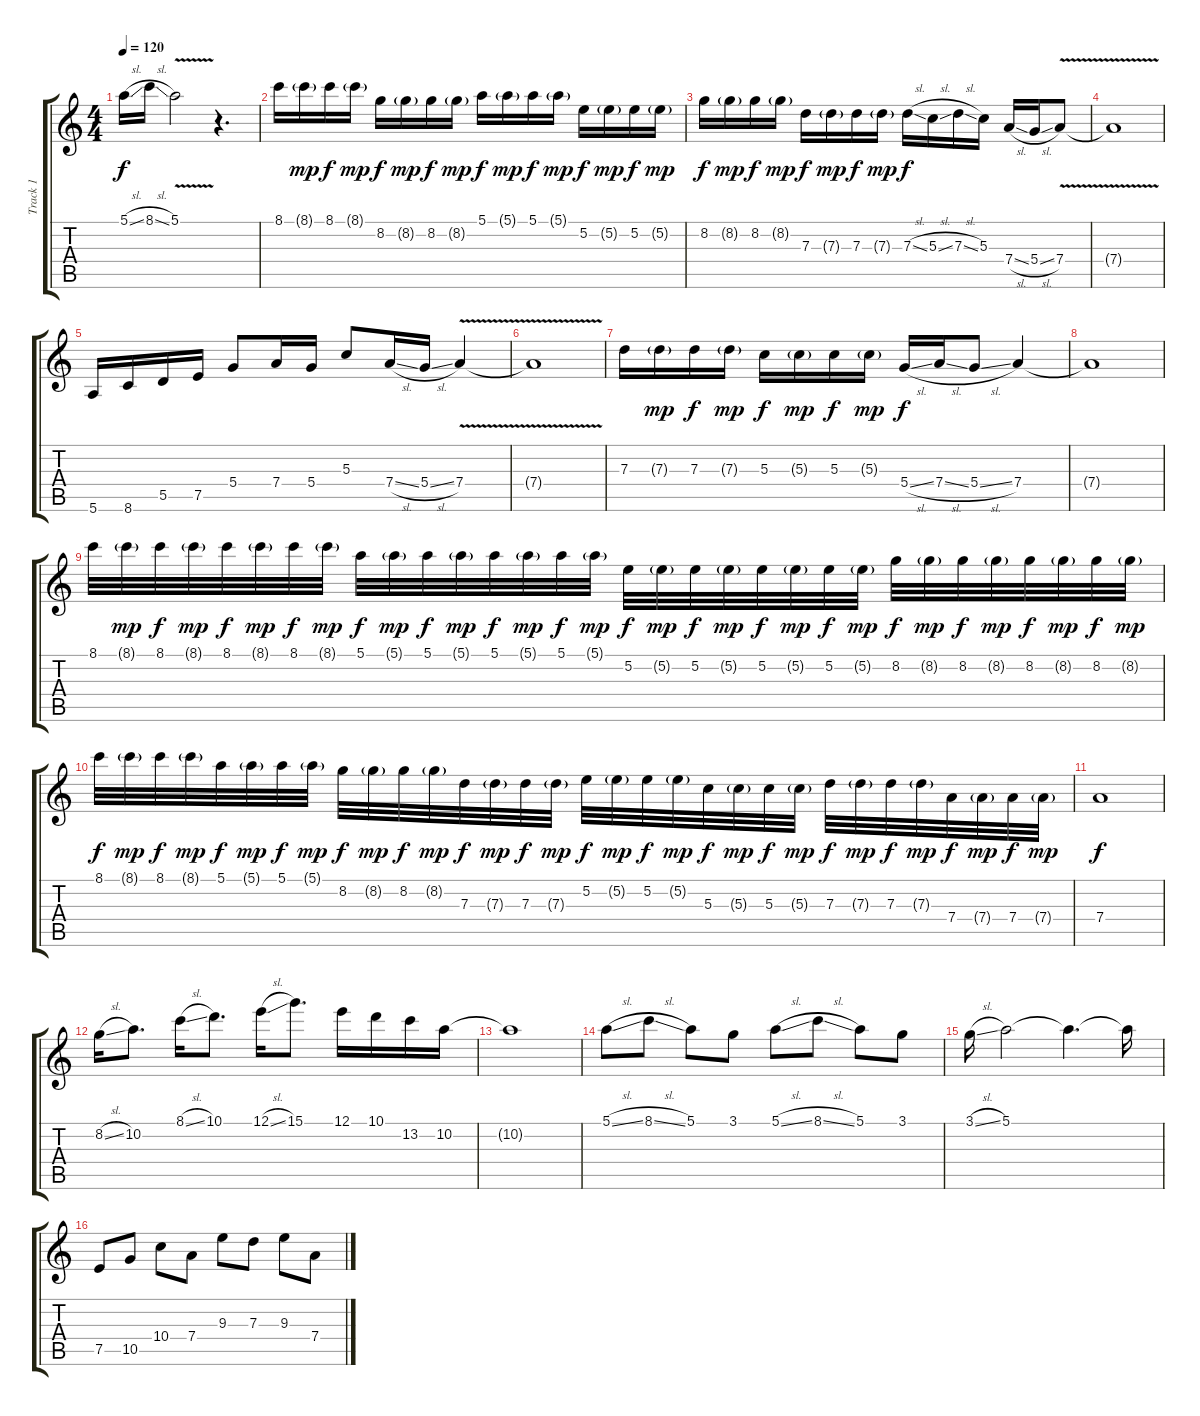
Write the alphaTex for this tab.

\track ("Track 1" "Track 1") {instrument overdrivenguitar}
\staff {score tabs}
\tuning (E4 B3 G3 D3 A2 E2) {hide}
\ts (4 4)
\tempo 120
\clef g2
\ks c
5.1{sl}.16{dy f} 8.1{sl}.16 5.1{v}.2 r.4{d} |
8.1.16 8.1{g}.16{dy mp} 8.1.16{dy f} 8.1{g}.16{dy mp} 8.2.16{dy f} 8.2{g}.16{dy mp} 8.2.16{dy f} 8.2{g}.16{dy mp} 5.1.16{dy f} 5.1{g}.16{dy mp} 5.1.16{dy f} 5.1{g}.16{dy mp} 5.2.16{dy f} 5.2{g}.16{dy mp} 5.2.16{dy f} 5.2{g}.16{dy mp} |
8.2.16{dy f} 8.2{g}.16{dy mp} 8.2.16{dy f} 8.2{g}.16{dy mp} 7.3.16{dy f} 7.3{g}.16{dy mp} 7.3.16{dy f} 7.3{g}.16{dy mp} 7.3{sl}.16{dy f} 5.3{sl}.16 7.3{sl}.16 5.3.16 7.4{sl}.16 5.4{sl}.16 7.4{v}.8 |
7.4{t}.1 |
5.6.16 8.6.16 5.5.16 7.5.16 5.4.8 7.4.16 5.4.16 5.3.8 7.4{sl}.16 5.4{sl}.16 7.4{v}.4 |
7.4{t}.1 |
7.3.16 7.3{g}.16{dy mp} 7.3.16{dy f} 7.3{g}.16{dy mp} 5.3.16{dy f} 5.3{g}.16{dy mp} 5.3.16{dy f} 5.3{g}.16{dy mp} 5.4{sl}.16{dy f} 7.4{sl}.16 5.4{sl}.8 7.4.4 |
7.4{t}.1 |
8.1.32 8.1{g}.32{dy mp} 8.1.32{dy f} 8.1{g}.32{dy mp} 8.1.32{dy f} 8.1{g}.32{dy mp} 8.1.32{dy f} 8.1{g}.32{dy mp} 5.1.32{dy f} 5.1{g}.32{dy mp} 5.1.32{dy f} 5.1{g}.32{dy mp} 5.1.32{dy f} 5.1{g}.32{dy mp} 5.1.32{dy f} 5.1{g}.32{dy mp} 5.2.32{dy f} 5.2{g}.32{dy mp} 5.2.32{dy f} 5.2{g}.32{dy mp} 5.2.32{dy f} 5.2{g}.32{dy mp} 5.2.32{dy f} 5.2{g}.32{dy mp} 8.2.32{dy f} 8.2{g}.32{dy mp} 8.2.32{dy f} 8.2{g}.32{dy mp} 8.2.32{dy f} 8.2{g}.32{dy mp} 8.2.32{dy f} 8.2{g}.32{dy mp} |
8.1.32{dy f} 8.1{g}.32{dy mp} 8.1.32{dy f} 8.1{g}.32{dy mp} 5.1.32{dy f} 5.1{g}.32{dy mp} 5.1.32{dy f} 5.1{g}.32{dy mp} 8.2.32{dy f} 8.2{g}.32{dy mp} 8.2.32{dy f} 8.2{g}.32{dy mp} 7.3.32{dy f} 7.3{g}.32{dy mp} 7.3.32{dy f} 7.3{g}.32{dy mp} 5.2.32{dy f} 5.2{g}.32{dy mp} 5.2.32{dy f} 5.2{g}.32{dy mp} 5.3.32{dy f} 5.3{g}.32{dy mp} 5.3.32{dy f} 5.3{g}.32{dy mp} 7.3.32{dy f} 7.3{g}.32{dy mp} 7.3.32{dy f} 7.3{g}.32{dy mp} 7.4.32{dy f} 7.4{g}.32{dy mp} 7.4.32{dy f} 7.4{g}.32{dy mp} |
7.4.1{dy f} |
8.2{sl}.16 10.2.8{d} 8.1{sl}.16 10.1.8{d} 12.1{sl}.16 15.1.8{d} 12.1.16 10.1.16 13.2.16 10.2.16 |
10.2{t}.1 |
5.1{sl}.8 8.1{sl}.8 5.1.8 3.1.8 5.1{sl}.8 8.1{sl}.8 5.1.8 3.1.8 |
3.1{sl}.16 5.1.2 5.1{t}.4{d} 5.1{t}.16 |
7.5.8 10.5.8 10.4.8 7.4.8 9.3.8 7.3.8 9.3.8 7.4.8
